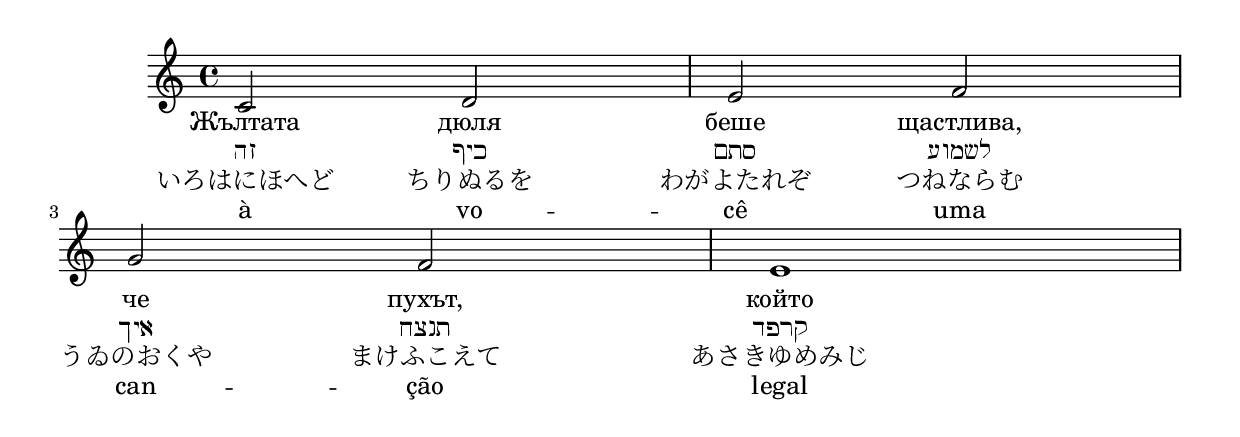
%% Do not edit this file; it is automatically
%% generated from LSR http://lsr.dsi.unimi.it
%% This file is in the public domain.
\version "2.12.2"

\header {
  lsrtags = "text"

  texidoc = "
Various scripts may be used for texts (like titles and lyrics) by
entering them in UTF-8 encoding, and using a Pango based backend.
Depending on the fonts installed, this fragment will render Bulgarian
(Cyrillic), Hebrew, Japanese and Portuguese.

"
  doctitle = "UTF-8"
} % begin verbatim

% end verbatim - this comment is a hack to prevent texinfo.tex
% from choking on non-European UTF-8 subsets

%% Edit this file using a Unicode aware editor, such as GVIM, GEDIT, Emacs

%{

You may have to install additional fonts.

Red Hat Fedora

    taipeifonts fonts-xorg-truetype ttfonts-ja fonts-arabic \
   ttfonts-zh_CN fonts-ja fonts-hebrew

Debian GNU/Linux

   apt-get install emacs-intl-fonts xfonts-intl-.* \
  ttf-kochi-gothic ttf-kochi-mincho \
  xfonts-bolkhov-75dpi xfonts-cronyx-100dpi xfonts-cronyx-75dpi
%}

% Cyrillic font
bulgarian = \lyricmode {
  Жълтата дюля беше щастлива, че пухът, който цъфна, замръзна като гьон.
}

hebrew = \lyricmode {
  זה כיף סתם לשמוע איך תנצח קרפד עץ טוב בגן.
}

japanese = \lyricmode {
  いろはにほへど ちりぬるを
  わがよたれぞ  つねならむ
  うゐのおくや  まけふこえて
  あさきゆめみじ ゑひもせず
}

% "a legal song to you"
portuguese = \lyricmode {
  à vo -- cê uma can -- ção legal
}

\relative c' {
  c2 d
  e2 f
  g2 f
  e1
}
\addlyrics { \bulgarian }
\addlyrics { \hebrew }
\addlyrics { \japanese }
\addlyrics { \portuguese }
